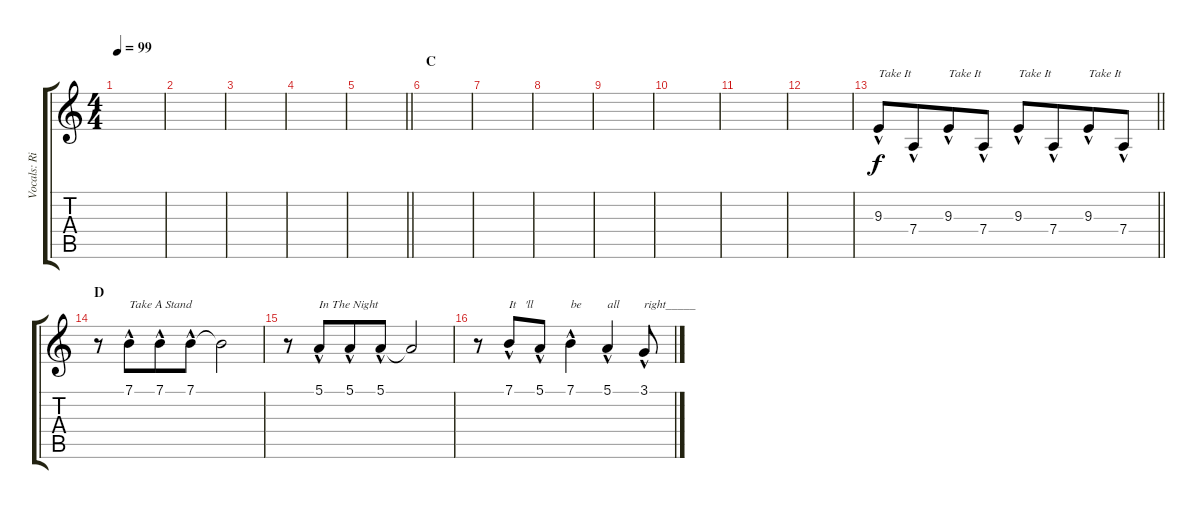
\track ("Vocals: Rick" "Vocals: Ri") {instrument lead1square}
\staff {score tabs}
\tuning (E4 B3 G3 D3 A2 E2) {hide}
\ts (4 4)
\tempo 99
\clef g2
\ks c
|
|
|
|
\barLineRight lightlight
|
\section ("" "C")
|
|
|
|
|
|
|
\barLineRight lightlight
9.3{hac}.8{txt "Take It"} 7.4{hac}.8{beam merge} 9.3{hac}.8{txt "Take It"} 7.4{hac}.8 9.3{hac}.8{txt "Take It"} 7.4{hac}.8{beam merge} 9.3{hac}.8{txt "Take It"} 7.4{hac}.8 |
\section ("" "D")
r.8 7.1{hac}.8{txt "Take A Stand" beam merge} 7.1{hac}.8 7.1{hac}.8 7.1{t}.2 |
r.8 5.1{hac}.8{txt "In The Night" beam merge} 5.1{hac}.8 5.1{hac}.8 5.1{t}.2 |
r.8 7.1{hac}.8{txt "It   'll" beam merge} 5.1{hac}.8 7.1{hac}.4{txt "be"} 5.1{hac}.4{txt "all"} 3.1{hac}.8{txt "right_____"}
